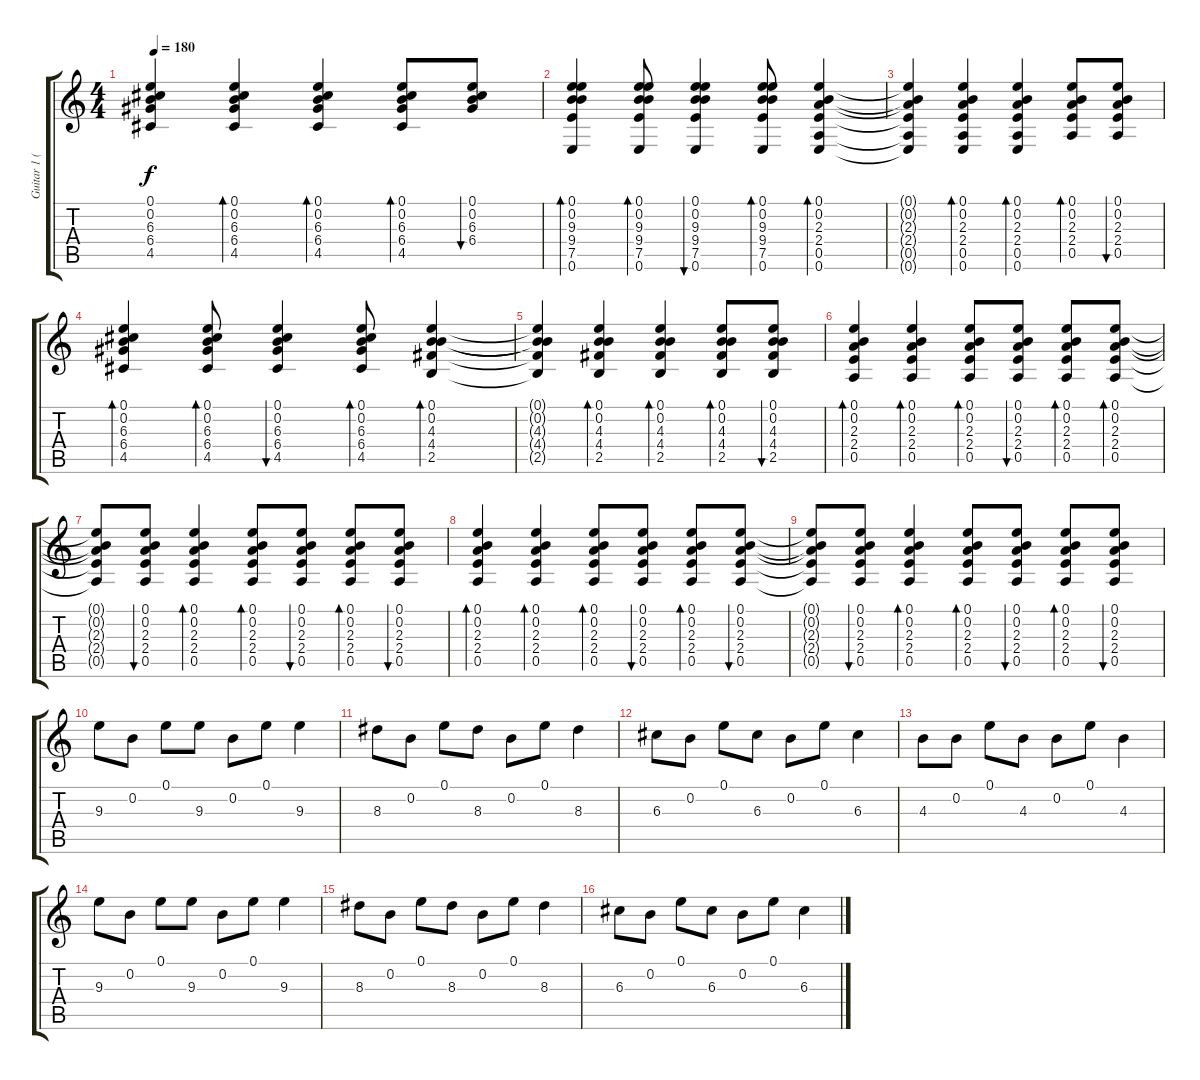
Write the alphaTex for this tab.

\track ("Guitar 1 (Matt)" "Guitar 1 (") {instrument acousticguitarsteel}
\staff {score tabs}
\tuning (E4 B3 G3 D3 A2 E2) {hide}
\ts (4 4)
\tempo 180
\clef g2
\ks c
(0.1{t} 0.2{t} 6.3{t} 6.4{t} 4.5{t}).4{dy f} (0.1 0.2 6.3 6.4 4.5).4{bd 120} (0.1 0.2 6.3 6.4 4.5).4{bd 120} (0.1 0.2 6.3 6.4 4.5).8{bd 120} (0.1 0.2 6.3 6.4).8{bu 120} |
(0.1 0.2 9.3 9.4 7.5 0.6).4{bd 120} (0.1 0.2 9.3 9.4 7.5 0.6).8{bd 120} (0.1 0.2 9.3 9.4 7.5 0.6).4{bu 120} (0.1 0.2 9.3 9.4 7.5 0.6).8{bd 120} (0.1 0.2 2.3 2.4 0.5 0.6).4{bd 120} |
(0.1{t} 0.2{t} 2.3{t} 2.4{t} 0.5{t} 0.6{t}).4 (0.1 0.2 2.3 2.4 0.5 0.6).4{bd 120} (0.1 0.2 2.3 2.4 0.5 0.6).4{bd 120} (0.1 0.2 2.3 2.4 0.5).8{bd 120} (0.1 0.2 2.3 2.4 0.5).8{bu 120} |
(0.1 0.2 6.3 6.4 4.5).4{bd 120} (0.1 0.2 6.3 6.4 4.5).8{bd 120} (0.1 0.2 6.3 6.4 4.5).4{bu 120} (0.1 0.2 6.3 6.4 4.5).8{bd 120} (0.1 0.2 4.3 4.4 2.5).4{bd 120} |
(0.1{t} 0.2{t} 4.3{t} 4.4{t} 2.5{t}).4 (0.1 0.2 4.3 4.4 2.5).4{bd 120} (0.1 0.2 4.3 4.4 2.5).4{bd 120} (0.1 0.2 4.3 4.4 2.5).8{bd 120} (0.1 0.2 4.3 4.4 2.5).8{bu 120} |
(0.1 0.2 2.3 2.4 0.5).4{bd 120} (0.1 0.2 2.3 2.4 0.5).4{bd 120} (0.1 0.2 2.3 2.4 0.5).8{bd 120} (0.1 0.2 2.3 2.4 0.5).8{bu 120} (0.1 0.2 2.3 2.4 0.5).8{bd 120} (0.1 0.2 2.3 2.4 0.5).8{bd 120} |
(0.1{t} 0.2{t} 2.3{t} 2.4{t} 0.5{t}).8 (0.1 0.2 2.3 2.4 0.5).8{bu 120} (0.1 0.2 2.3 2.4 0.5).4{bd 120} (0.1 0.2 2.3 2.4 0.5).8{bd 120} (0.1 0.2 2.3 2.4 0.5).8{bu 120} (0.1 0.2 2.3 2.4 0.5).8{bd 120} (0.1 0.2 2.3 2.4 0.5).8{bu 120} |
(0.1 0.2 2.3 2.4 0.5).4{bd 120} (0.1 0.2 2.3 2.4 0.5).4{bd 120} (0.1 0.2 2.3 2.4 0.5).8{bd 120} (0.1 0.2 2.3 2.4 0.5).8{bu 120} (0.1 0.2 2.3 2.4 0.5).8{bd 120} (0.1 0.2 2.3 2.4 0.5).8{bu 120} |
(0.1{t} 0.2{t} 2.3{t} 2.4{t} 0.5{t}).8 (0.1 0.2 2.3 2.4 0.5).8{bu 120} (0.1 0.2 2.3 2.4 0.5).4{bd 120} (0.1 0.2 2.3 2.4 0.5).8{bd 120} (0.1 0.2 2.3 2.4 0.5).8{bu 120} (0.1 0.2 2.3 2.4 0.5).8{bd 120} (0.1 0.2 2.3 2.4 0.5).8{bu 120} |
9.3.8 0.2.8 0.1.8 9.3.8 0.2.8 0.1.8 9.3.4 |
8.3.8 0.2.8 0.1.8 8.3.8 0.2.8 0.1.8 8.3.4 |
6.3.8 0.2.8 0.1.8 6.3.8 0.2.8 0.1.8 6.3.4 |
4.3.8 0.2.8 0.1.8 4.3.8 0.2.8 0.1.8 4.3.4 |
9.3.8 0.2.8 0.1.8 9.3.8 0.2.8 0.1.8 9.3.4 |
8.3.8 0.2.8 0.1.8 8.3.8 0.2.8 0.1.8 8.3.4 |
6.3.8 0.2.8 0.1.8 6.3.8 0.2.8 0.1.8 6.3.4
